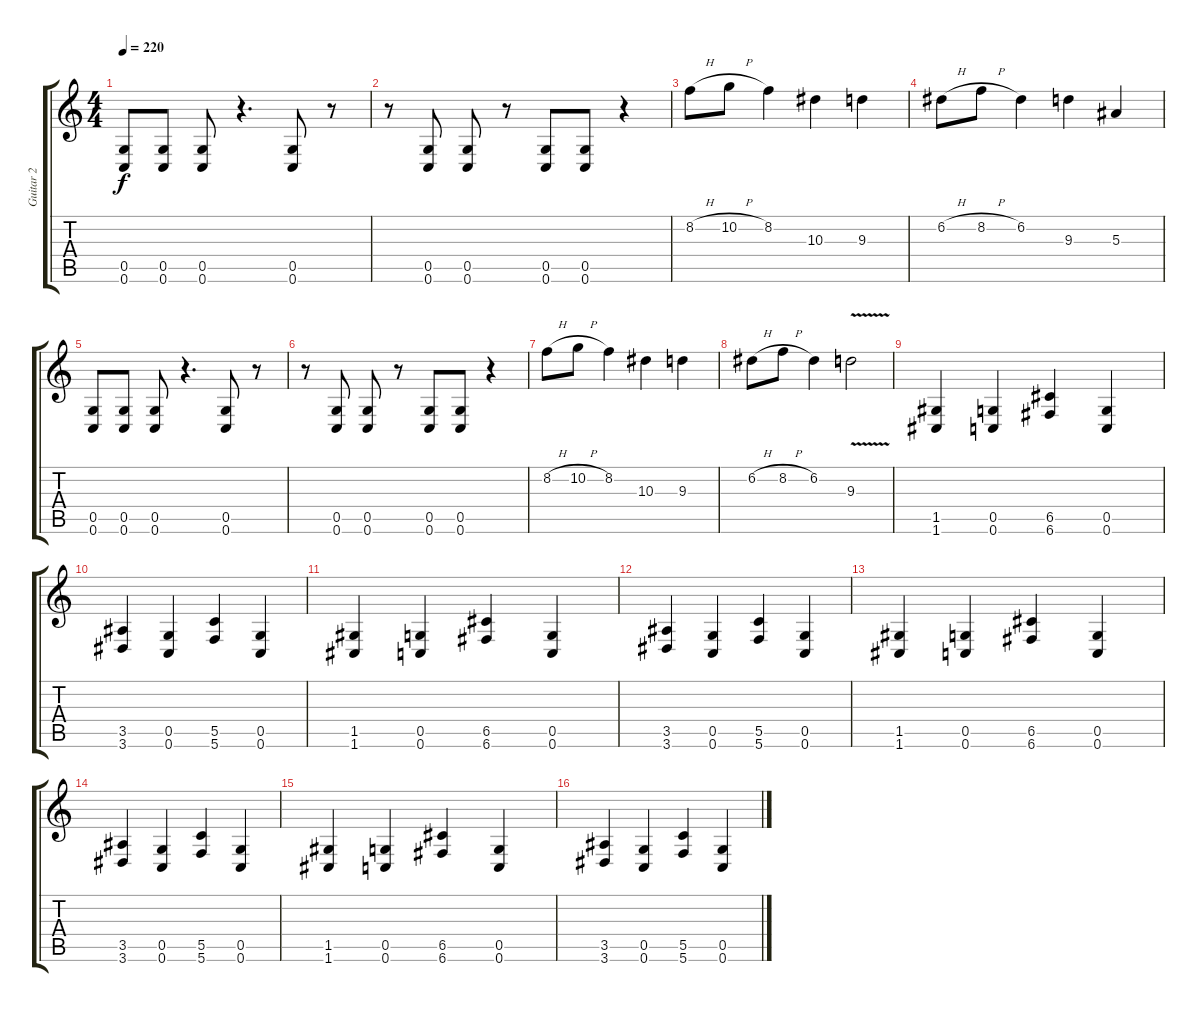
\track ("Guitar 2" "Guitar 2") {instrument distortionguitar}
\staff {score tabs}
\tuning (D4 A3 F3 C3 G2 C2) {hide}
\ts (4 4)
\tempo 220
\clef g2
\ks c
(0.5 0.6).8{dy f} (0.5 0.6).8 (0.5 0.6).8 r.4{d} (0.5 0.6).8 r.8 |
r.8 (0.5 0.6).8 (0.5 0.6).8 r.8 (0.5 0.6).8 (0.5 0.6).8 r.4 |
8.2{h}.8 10.2{h}.8 8.2.4 10.3.4 9.3.4 |
6.2{h}.8 8.2{h}.8 6.2.4 9.3.4 5.3.4 |
(0.5 0.6).8 (0.5 0.6).8 (0.5 0.6).8 r.4{d} (0.5 0.6).8 r.8 |
r.8 (0.5 0.6).8 (0.5 0.6).8 r.8 (0.5 0.6).8 (0.5 0.6).8 r.4 |
8.2{h}.8 10.2{h}.8 8.2.4 10.3.4 9.3.4 |
6.2{h}.8 8.2{h}.8 6.2.4 9.3{v}.2 |
(1.5 1.6).4 (0.5 0.6).4 (6.5 6.6).4 (0.5 0.6).4 |
(3.5 3.6).4 (0.5 0.6).4 (5.5 5.6).4 (0.5 0.6).4 |
(1.5 1.6).4 (0.5 0.6).4 (6.5 6.6).4 (0.5 0.6).4 |
(3.5 3.6).4 (0.5 0.6).4 (5.5 5.6).4 (0.5 0.6).4 |
(1.5 1.6).4 (0.5 0.6).4 (6.5 6.6).4 (0.5 0.6).4 |
(3.5 3.6).4 (0.5 0.6).4 (5.5 5.6).4 (0.5 0.6).4 |
(1.5 1.6).4 (0.5 0.6).4 (6.5 6.6).4 (0.5 0.6).4 |
(3.5 3.6).4 (0.5 0.6).4 (5.5 5.6).4 (0.5 0.6).4
